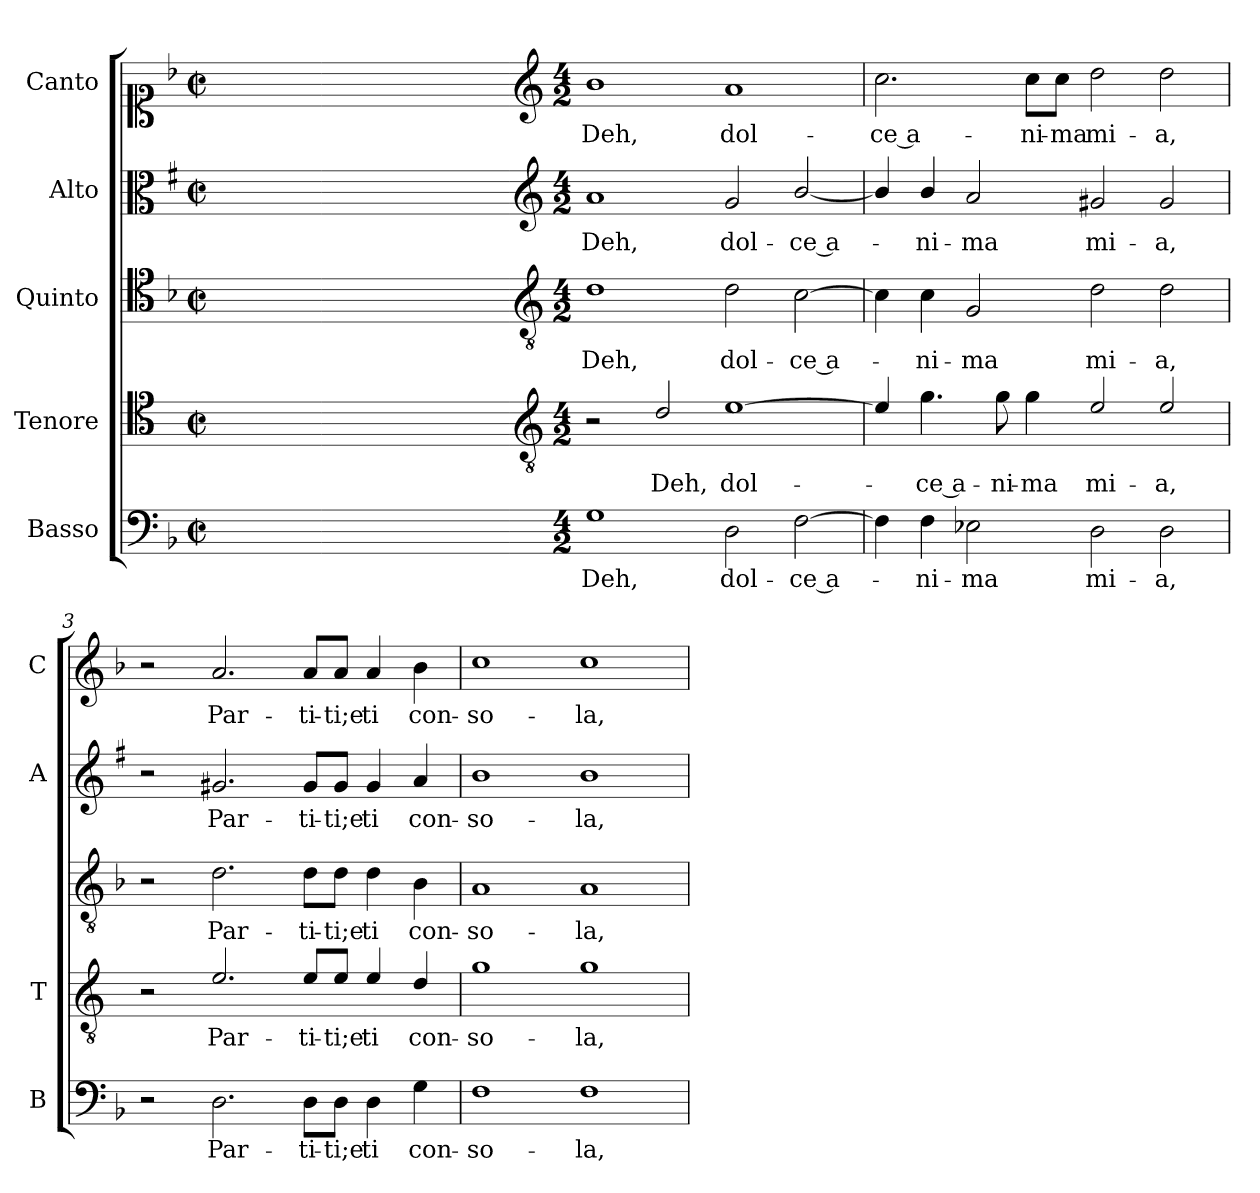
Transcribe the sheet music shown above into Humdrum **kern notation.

**kern	**text	**kern	**text	**kern	**text	**kern	**text	**kern	**text
*part5	*part5	*part4	*part4	*part3	*part3	*part2	*part2	*part1	*part1
*staff5	*staff5	*staff4	*staff4	*staff3	*staff3	*staff2	*staff2	*staff1	*staff1
*I"Basso	*	*I"Tenore	*	*I"Quinto	*	*I"Alto	*	*I"Canto	*
*I'B	*	*I'T	*	*	*	*I'A	*	*I'C	*
*clefF4	*	*clefC4	*	*clefC4	*	*clefC3	*	*clefC1	*
*	*	*ITrd4c7	*	*	*	*ITrd1c2	*	*	*
*k[b-]	*	*k[b-]	*	*k[b-]	*	*k[b-]	*	*k[b-]	*
*F:	*	*F:	*	*F:	*	*F:	*	*F:	*
*M2/2	*	*M2/2	*	*M2/2	*	*M2/2	*	*M2/2	*
*met(c|)	*	*met(c|)	*	*met(c|)	*	*met(c|)	*	*met(c|)	*
=	=	=	=	=	=	=	=	=	=
1ryy	.	1ryy	.	1ryy	.	1ryy	.	1ryy	.
=1X-	=1X-	=1X-	=1X-	=1X-	=1X-	=1X-	=1X-	=1X-	=1X-
4ryy	.	4ryy	.	4ryy	.	4ryy	.	4ryy	.
4ryy	.	4ryy	.	4ryy	.	4ryy	.	4ryy	.
4ryy	.	4ryy	.	4ryy	.	4ryy	.	4ryy	.
4ryy	.	4ryy	.	4ryy	.	4ryy	.	4ryy	.
=1-	=1-	=1-	=1-	=1-	=1-	=1-	=1-	=1-	=1-
*	*	*clefGv2	*	*clefGv2	*	*clefG2	*	*clefG2	*
*M4/2	*	*M4/2	*	*M4/2	*	*M4/2	*	*M4/2	*
!	!LO:LY:b	!	!	!	!LO:LY:b	!	!LO:LY:b	!	!LO:LY:b
1G	Deh,	2r	.	1d	Deh,	1g	Deh,	1b-	Deh,
!	!	!	!LO:LY:b	!	!	!	!	!	!
.	.	2G/	Deh,	.	.	.	.	.	.
!	!LO:LY:b	!	!LO:LY:b	!	!LO:LY:b	!	!LO:LY:b	!	!LO:LY:b
2D\	dol-	[1A	dol-	2d\	dol-	2f/	dol-	1a	dol-
!	!LO:LY:b	!	!	!	!LO:LY:b	!	!LO:LY:b	!	!
[2F\	-ce a-	.	.	[2c\	-ce a-	[2a/	-ce a-	.	.
=2	=2	=2	=2	=2	=2	=2	=2	=2	=2
!	!	!	!	!	!	!	!	!	!LO:LY:b
4F\]	.	4A/]	.	4c\]	.	4a/]	.	2.cc\	-ce a-
!	!LO:LY:b	!	!LO:LY:b	!	!LO:LY:b	!	!LO:LY:b	!	!
4F\	-ni-	4.c\	-ce a-	4c\	-ni-	4a/	-ni-	.	.
!	!LO:LY:b	!	!	!	!LO:LY:b	!	!LO:LY:b	!	!
2E-X\	-ma	.	.	2G/	-ma	2g/	-ma	.	.
!	!	!	!LO:LY:b	!	!	!	!	!	!
.	.	8c\	-ni-	.	.	.	.	.	.
!	!	!	!LO:LY:b	!	!	!	!	!	!LO:LY:b
.	.	4c\	-ma	.	.	.	.	8cc\L	-ni-
!	!	!	!	!	!	!	!	!	!LO:LY:b
.	.	.	.	.	.	.	.	8cc\J	-ma
!	!LO:LY:b	!	!LO:LY:b	!	!LO:LY:b	!	!LO:LY:b	!	!LO:LY:b
2D\	mi-	2A/	mi-	2d\	mi-	2f#X/	mi-	2dd\	mi-
!	!LO:LY:b	!	!LO:LY:b	!	!LO:LY:b	!	!LO:LY:b	!	!LO:LY:b
2D\	-a,	2A/	-a,	2d\	-a,	2f#/	-a,	2dd\	-a,
=3	=3	=3	=3	=3	=3	=3	=3	=3	=3
2r	.	2r	.	2r	.	2r	.	2r	.
!	!LO:LY:b	!	!LO:LY:b	!	!LO:LY:b	!	!LO:LY:b	!	!LO:LY:b
2.D\	Par-	2.A/	Par-	2.d\	Par-	2.f#X/	Par-	2.a/	Par-
!	!LO:LY:b	!	!LO:LY:b	!	!LO:LY:b	!	!LO:LY:b	!	!LO:LY:b
8D\L	-ti-	8A/L	-ti-	8d\L	-ti-	8f#/L	-ti-	8a/L	-ti-
!	!LO:LY:b	!	!LO:LY:b	!	!LO:LY:b	!	!LO:LY:b	!	!LO:LY:b
8D\J	-ti;e	8A/J	-ti;e	8d\J	-ti;e	8f#/J	-ti;e	8a/J	-ti;e
!	!LO:LY:b	!	!LO:LY:b	!	!LO:LY:b	!	!LO:LY:b	!	!LO:LY:b
4D\	ti	4A/	ti	4d\	ti	4f#/	ti	4a/	ti
!	!LO:LY:b	!	!LO:LY:b	!	!LO:LY:b	!	!LO:LY:b	!	!LO:LY:b
4G\	con-	4G/	con-	4B-\	con-	4g/	con-	4b-\	con-
!!LO:LB:g=z
=4	=4	=4	=4	=4	=4	=4	=4	=4	=4
!	!LO:LY:b	!	!LO:LY:b	!	!LO:LY:b	!	!LO:LY:b	!	!LO:LY:b
1F	-so-	1c	-so-	1A	-so-	1a	-so-	1cc	-so-
!	!LO:LY:b	!	!LO:LY:b	!	!LO:LY:b	!	!LO:LY:b	!	!LO:LY:b
1F	-la,	1c	-la,	1A	-la,	1a	-la,	1cc	-la,
=	=	=	=	=	=	=	=	=	=
*-	*-	*-	*-	*-	*-	*-	*-	*-	*-
